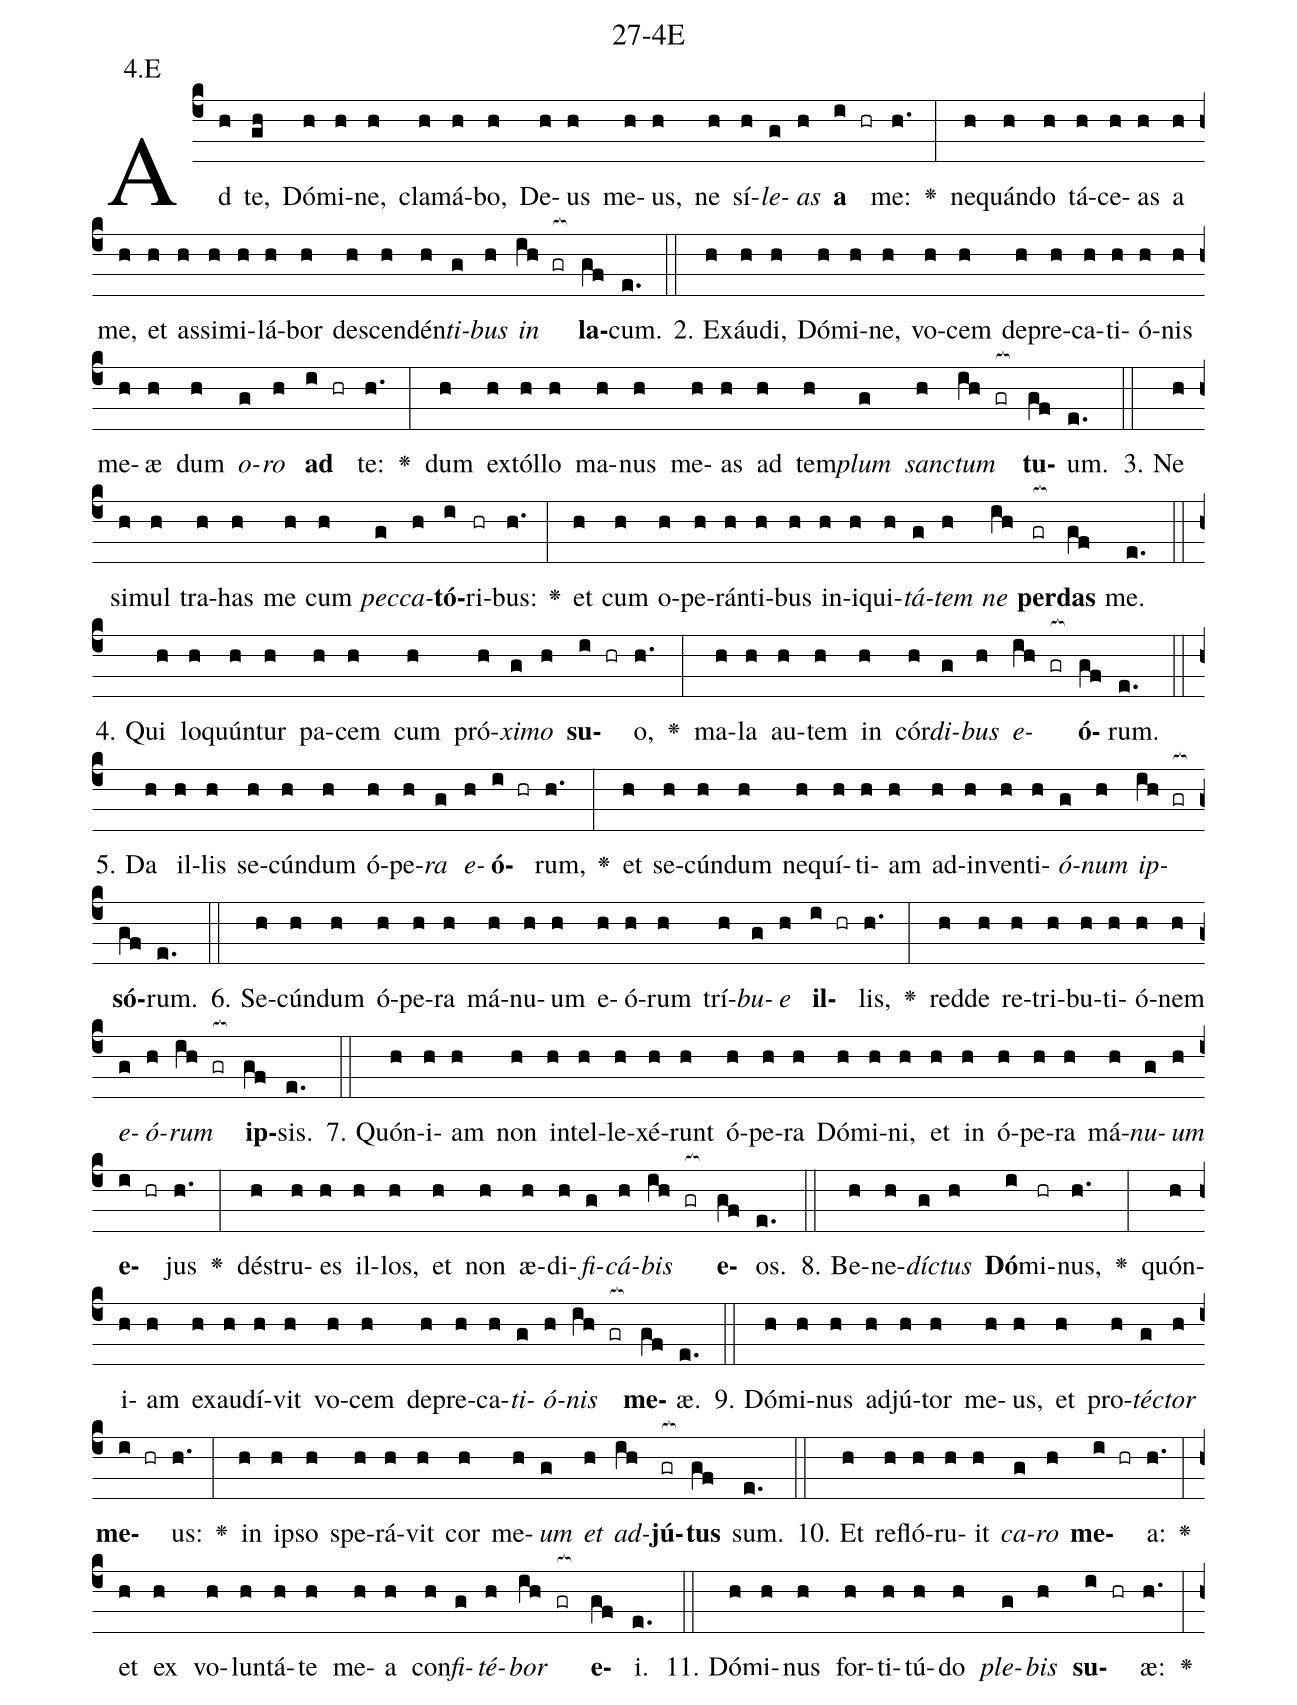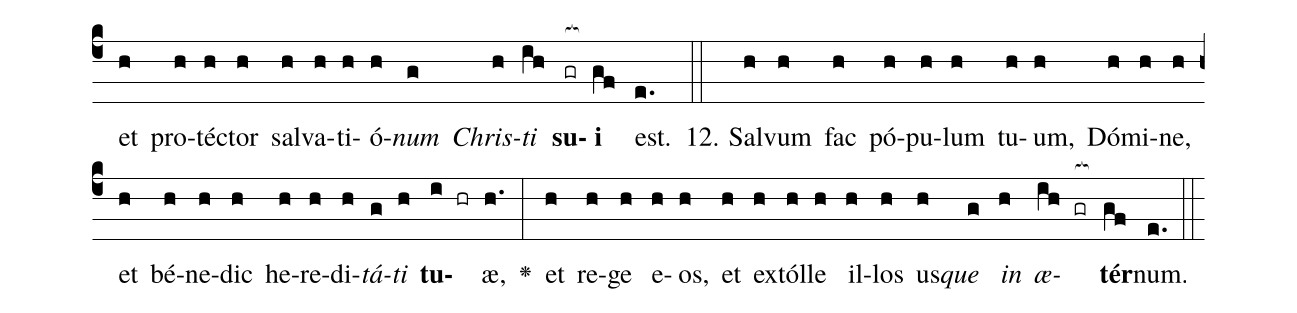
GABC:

name: 27-4E;
annotation: 4.E;
%%
(c4)Ad(h) te,(gh) Dó(h)mi(h)ne,(h) cla(h)má(h)bo,(h) De(h)us(h) me(h)us,(h) ne(h) sí(h)<i>le</i>(g)<i>as</i>(h) <b>a</b>(i hr) me:(h.) <v>\greheightstar</v>(:) ne(h)quán(h)do(h) tá(h)ce(h)as(h) a(h) me,(h) et(h) as(h)si(h)mi(h)lá(h)bor(h) de(h)scen(h)dén(h)<i>ti</i>(g)<i>bus</i>(h) <i>in</i>(ih gr[ocb:1{]) <b>la</b>(gf[ocb:0}])cum.(e.) (::)
2. Ex(h)áu(h)di,(h) Dó(h)mi(h)ne,(h) vo(h)cem(h) de(h)pre(h)ca(h)ti(h)ó(h)nis(h) me(h)æ(h) dum(h) <i>o</i>(g)<i>ro</i>(h) <b>ad</b>(i hr) te:(h.) <v>\greheightstar</v>(:) dum(h) ex(h)tól(h)lo(h) ma(h)nus(h) me(h)as(h) ad(h) tem(h)<i>plum</i>(g) <i>sanc</i>(h)<i>tum</i>(ih gr[ocb:1{]) <b>tu</b>(gf[ocb:0}])um.(e.) (::)
3. Ne(h) si(h)mul(h) tra(h)has(h) me(h) cum(h) <i>pec</i>(g)<i>ca</i>(h)<b>tó</b>(i)ri(hr)bus:(h.) <v>\greheightstar</v>(:) et(h) cum(h) o(h)pe(h)rán(h)ti(h)bus(h) in(h)i(h)qui(h)<i>tá</i>(g)<i>tem</i>(h) <i>ne</i>(ih) <b>per</b>(gr[ocb:1{])<b>das</b>(gf[ocb:0}]) me.(e.) (::)
4. Qui(h) lo(h)quún(h)tur(h) pa(h)cem(h) cum(h) pró(h)<i>xi</i>(g)<i>mo</i>(h) <b>su</b>(i hr)o,(h.) <v>\greheightstar</v>(:) ma(h)la(h) au(h)tem(h) in(h) cór(h)<i>di</i>(g)<i>bus</i>(h) <i>e</i>(ih gr[ocb:1{])<b>ó</b>(gf[ocb:0}])rum.(e.) (::)
5. Da(h) il(h)lis(h) se(h)cún(h)dum(h) ó(h)pe(h)<i>ra</i>(g) <i>e</i>(h)<b>ó</b>(i hr)rum,(h.) <v>\greheightstar</v>(:) et(h) se(h)cún(h)dum(h) ne(h)quí(h)ti(h)am(h) ad(h)in(h)ven(h)ti(h)<i>ó</i>(g)<i>num</i>(h) <i>ip</i>(ih gr[ocb:1{])<b>só</b>(gf[ocb:0}])rum.(e.) (::)
6. Se(h)cún(h)dum(h) ó(h)pe(h)ra(h) má(h)nu(h)um(h) e(h)ó(h)rum(h) trí(h)<i>bu</i>(g)<i>e</i>(h) <b>il</b>(i hr)lis,(h.) <v>\greheightstar</v>(:) red(h)de(h) re(h)tri(h)bu(h)ti(h)ó(h)nem(h) <i>e</i>(g)<i>ó</i>(h)<i>rum</i>(ih gr[ocb:1{]) <b>ip</b>(gf[ocb:0}])sis.(e.) (::)
7. Quón(h)i(h)am(h) non(h) in(h)tel(h)le(h)xé(h)runt(h) ó(h)pe(h)ra(h) Dó(h)mi(h)ni,(h) et(h) in(h) ó(h)pe(h)ra(h) má(h)<i>nu</i>(g)<i>um</i>(h) <b>e</b>(i hr)jus(h.) <v>\greheightstar</v>(:) dé(h)stru(h)es(h) il(h)los,(h) et(h) non(h) æ(h)di(h)<i>fi</i>(g)<i>cá</i>(h)<i>bis</i>(ih gr[ocb:1{]) <b>e</b>(gf[ocb:0}])os.(e.) (::)
8. Be(h)ne(h)<i>díc</i>(g)<i>tus</i>(h) <b>Dó</b>(i)mi(hr)nus,(h.) <v>\greheightstar</v>(:) quón(h)i(h)am(h) ex(h)au(h)dí(h)vit(h) vo(h)cem(h) de(h)pre(h)ca(h)<i>ti</i>(g)<i>ó</i>(h)<i>nis</i>(ih gr[ocb:1{]) <b>me</b>(gf[ocb:0}])æ.(e.) (::)
9. Dó(h)mi(h)nus(h) ad(h)jú(h)tor(h) me(h)us,(h) et(h) pro(h)<i>téc</i>(g)<i>tor</i>(h) <b>me</b>(i hr)us:(h.) <v>\greheightstar</v>(:) in(h) ip(h)so(h) spe(h)rá(h)vit(h) cor(h) me(h)<i>um</i>(g) <i>et</i>(h) <i>ad</i>(ih)<b>jú</b>(gr[ocb:1{])<b>tus</b>(gf[ocb:0}]) sum.(e.) (::)
10. Et(h) re(h)fló(h)ru(h)it(h) <i>ca</i>(g)<i>ro</i>(h) <b>me</b>(i hr)a:(h.) <v>\greheightstar</v>(:) et(h) ex(h) vo(h)lun(h)tá(h)te(h) me(h)a(h) con(h)<i>fi</i>(g)<i>té</i>(h)<i>bor</i>(ih gr[ocb:1{]) <b>e</b>(gf[ocb:0}])i.(e.) (::)
11. Dó(h)mi(h)nus(h) for(h)ti(h)tú(h)do(h) <i>ple</i>(g)<i>bis</i>(h) <b>su</b>(i hr)æ:(h.) <v>\greheightstar</v>(:) et(h) pro(h)téc(h)tor(h) sal(h)va(h)ti(h)ó(h)<i>num</i>(g) <i>Chris</i>(h)<i>ti</i>(ih) <b>su</b>(gr[ocb:1{])<b>i</b>(gf[ocb:0}]) est.(e.) (::)
12. Sal(h)vum(h) fac(h) pó(h)pu(h)lum(h) tu(h)um,(h) Dó(h)mi(h)ne,(h) et(h) bé(h)ne(h)dic(h) he(h)re(h)di(h)<i>tá</i>(g)<i>ti</i>(h) <b>tu</b>(i hr)æ,(h.) <v>\greheightstar</v>(:) et(h) re(h)ge(h) e(h)os,(h) et(h) ex(h)tól(h)le(h) il(h)los(h) us(h)<i>que</i>(g) <i>in</i>(h) <i>æ</i>(ih gr[ocb:1{])<b>tér</b>(gf[ocb:0}])num.(e.) (::)
